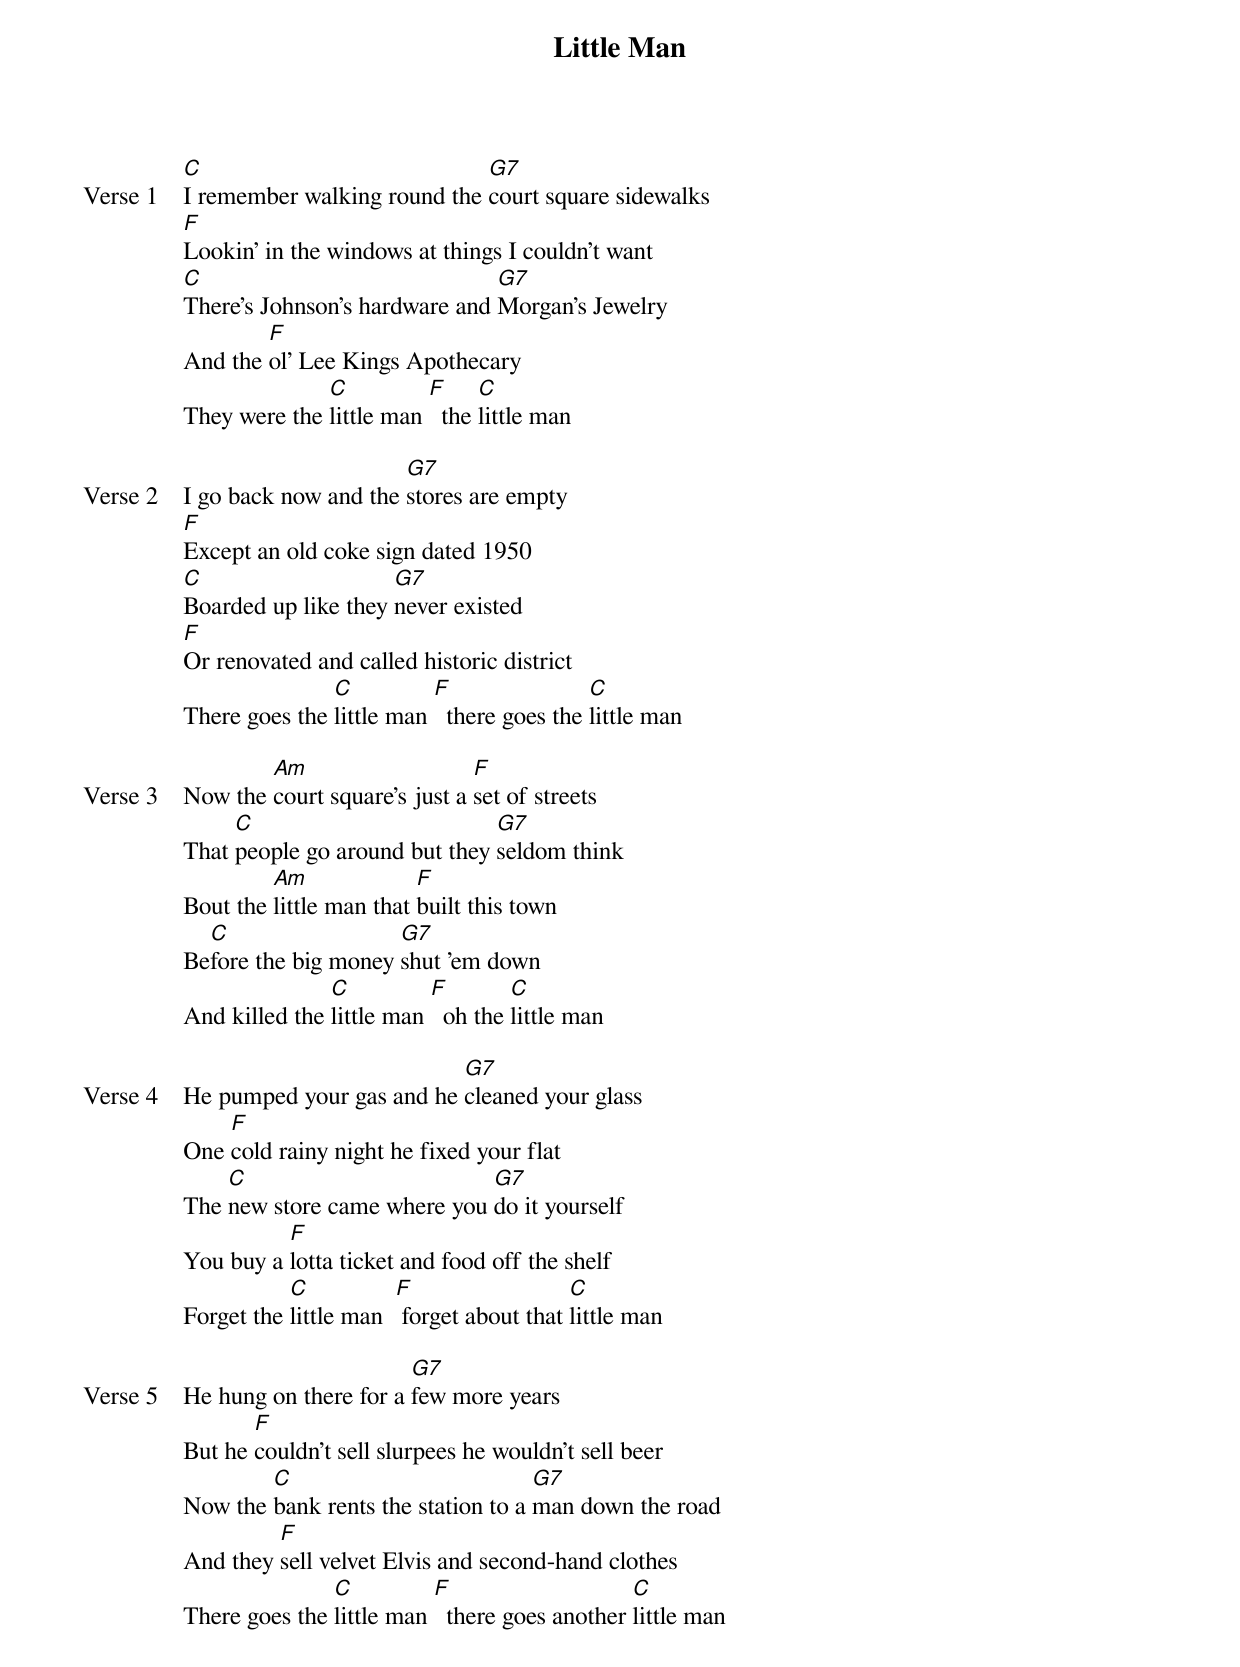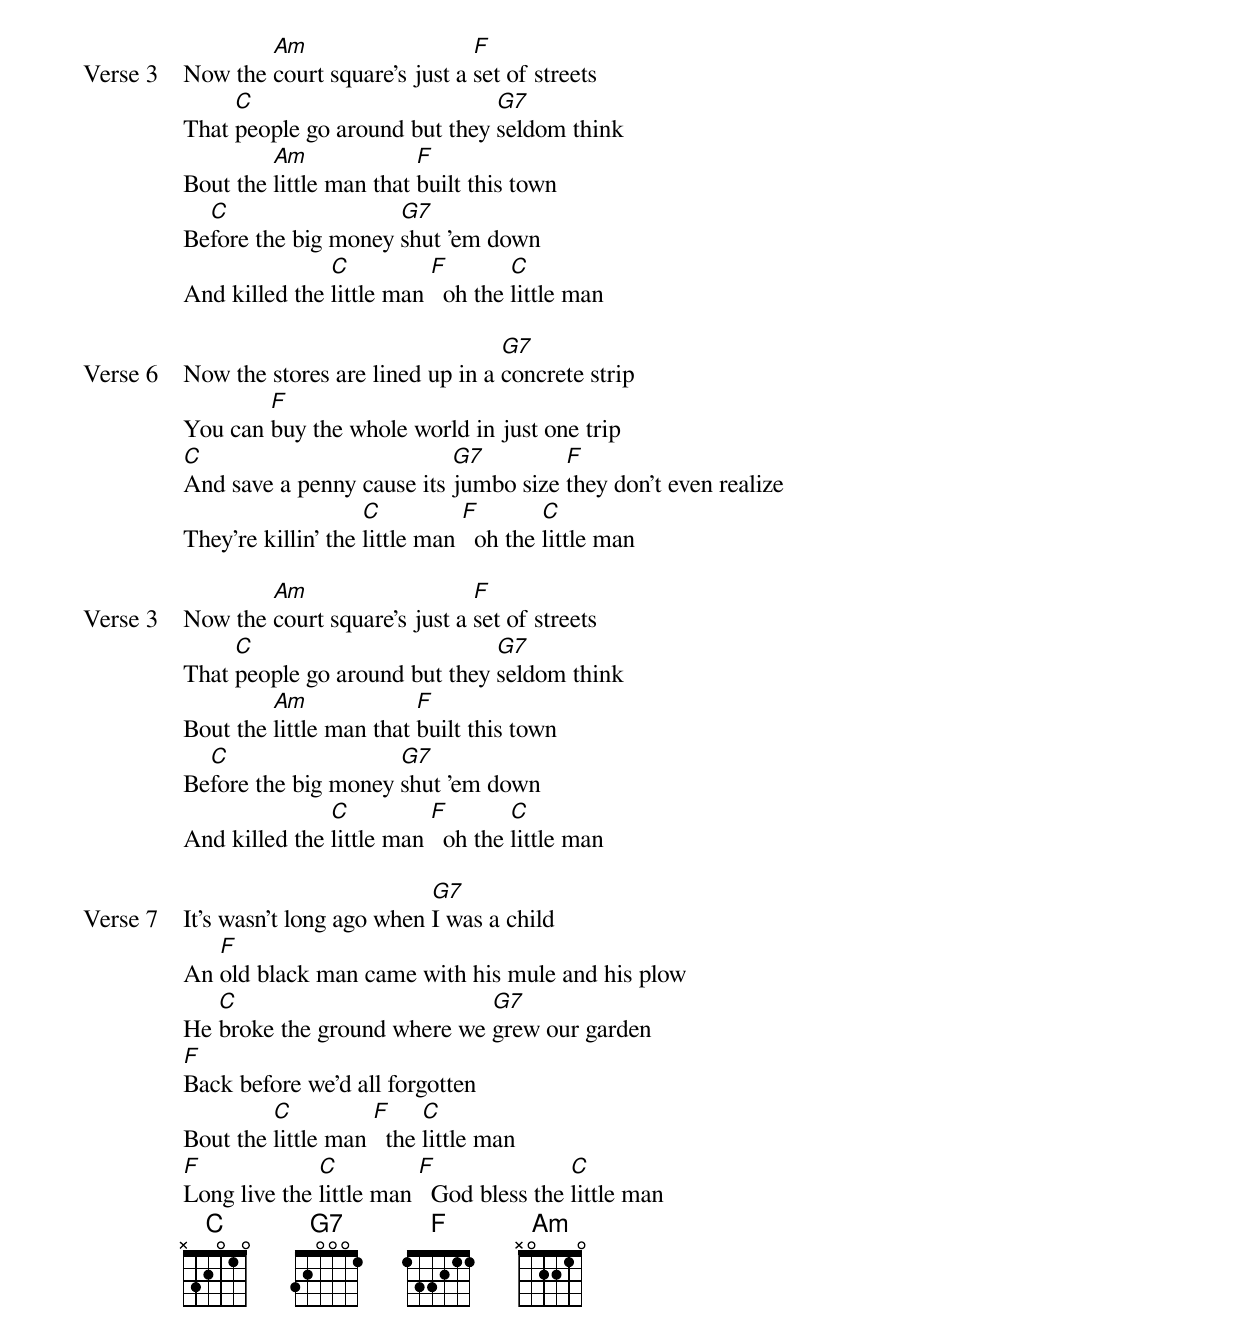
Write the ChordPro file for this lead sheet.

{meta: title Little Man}
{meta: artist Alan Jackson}
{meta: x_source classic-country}
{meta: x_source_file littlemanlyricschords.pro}
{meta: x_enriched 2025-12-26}

{start_of_verse: Verse 1}
[C]I remember walking round the [G7]court square sidewalks
[F]Lookin' in the windows at things I couldn't want
[C]There's Johnson's hardware and [G7]Morgan's Jewelry
And the [F]ol' Lee Kings Apothecary
They were the [C]little man [F]  the [C]little man
{end_of_verse}

{start_of_verse: Verse 2}
I go back now and the [G7]stores are empty
[F]Except an old coke sign dated 1950
[C]Boarded up like they [G7]never existed
[F]Or renovated and called historic district
There goes the [C]little man [F]  there goes the [C]little man
{end_of_verse}

{start_of_verse: Verse 3}
Now the [Am]court square's just a [F]set of streets
That [C]people go around but they [G7]seldom think
Bout the [Am]little man that [F]built this town
Be[C]fore the big money [G7]shut 'em down
And killed the [C]little man [F]  oh the [C]little man
{end_of_verse}

{start_of_verse: Verse 4}
He pumped your gas and he [G7]cleaned your glass
One [F]cold rainy night he fixed your flat
The [C]new store came where you [G7]do it yourself
You buy a [F]lotta ticket and food off the shelf
Forget the [C]little man  [F] forget about that [C]little man
{end_of_verse}

{start_of_verse: Verse 5}
He hung on there for a [G7]few more years
But he [F]couldn't sell slurpees he wouldn't sell beer
Now the [C]bank rents the station to a [G7]man down the road
And they [F]sell velvet Elvis and second-hand clothes
There goes the [C]little man [F]  there goes another [C]little man
{end_of_verse}

{start_of_verse: Verse 3}
Now the [Am]court square's just a [F]set of streets
That [C]people go around but they [G7]seldom think
Bout the [Am]little man that [F]built this town
Be[C]fore the big money [G7]shut 'em down
And killed the [C]little man [F]  oh the [C]little man
{end_of_verse}

{start_of_verse: Verse 6}
Now the stores are lined up in a [G7]concrete strip
You can [F]buy the whole world in just one trip
[C]And save a penny cause its [G7]jumbo size [F]they don't even realize
They're killin' the [C]little man [F]  oh the [C]little man
{end_of_verse}

{start_of_verse: Verse 3}
Now the [Am]court square's just a [F]set of streets
That [C]people go around but they [G7]seldom think
Bout the [Am]little man that [F]built this town
Be[C]fore the big money [G7]shut 'em down
And killed the [C]little man [F]  oh the [C]little man
{end_of_verse}

{start_of_verse: Verse 7}
It's wasn't long ago when [G7]I was a child
An [F]old black man came with his mule and his plow
He [C]broke the ground where we [G7]grew our garden
[F]Back before we'd all forgotten
Bout the [C]little man [F]  the [C]little man
[F]Long live the [C]little man [F]  God bless the [C]little man
{end_of_verse}
